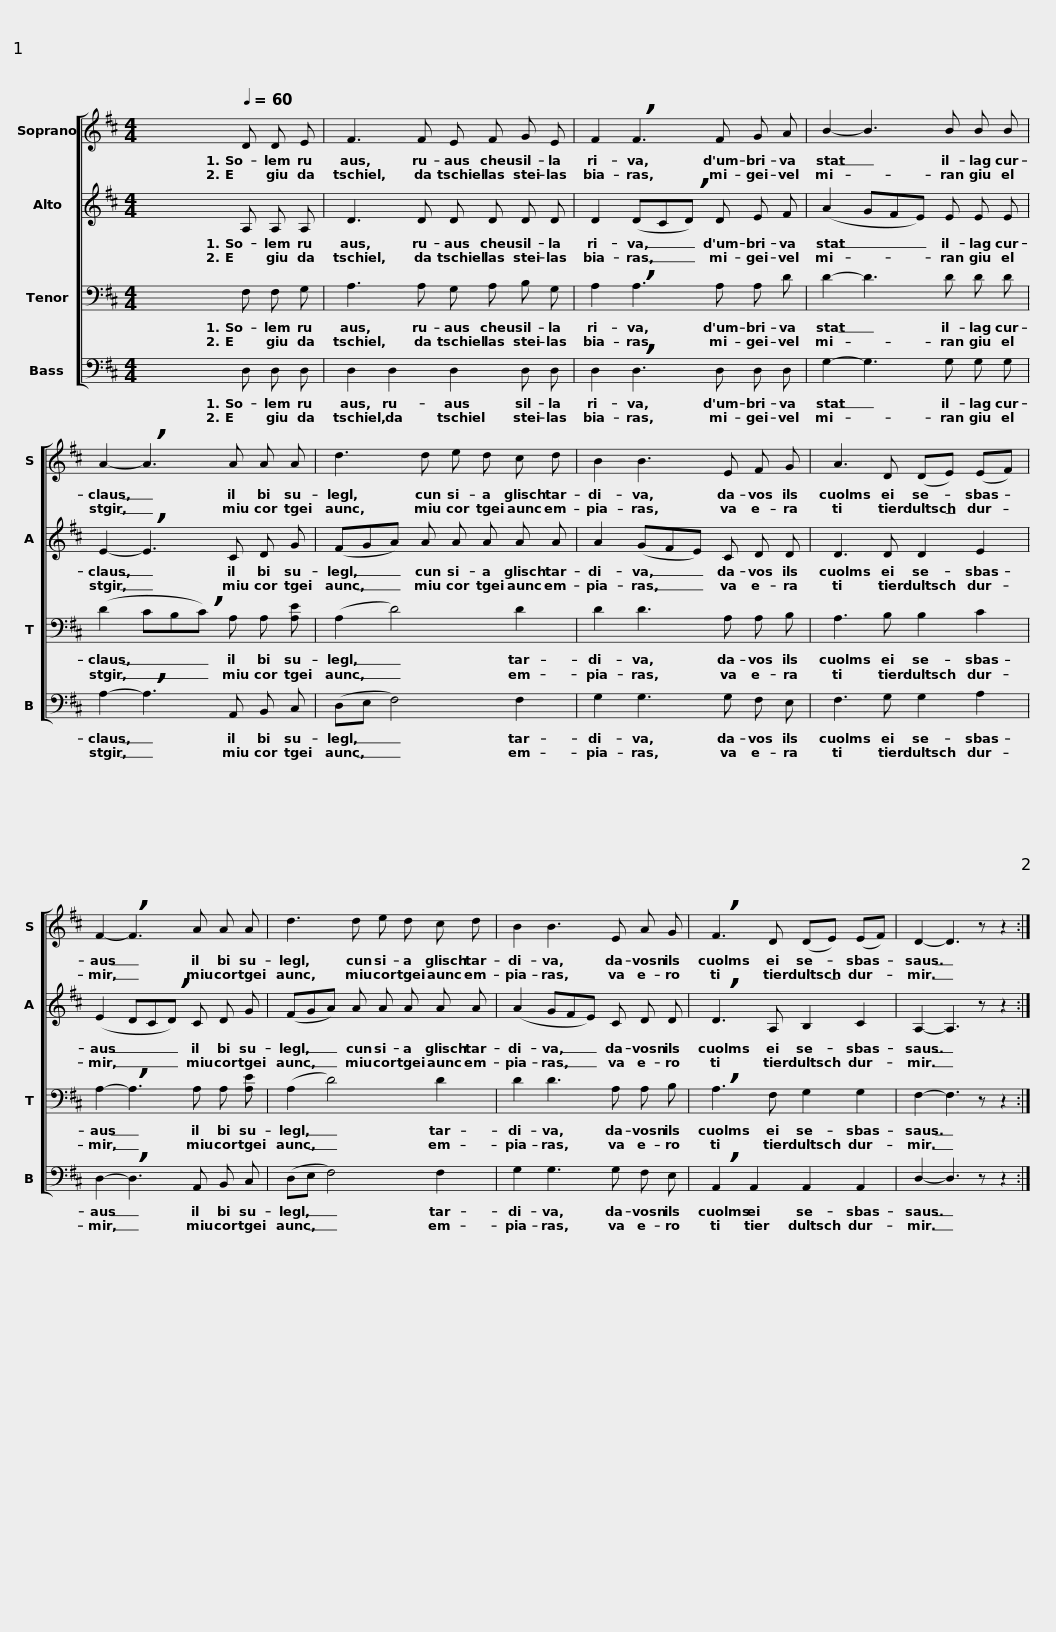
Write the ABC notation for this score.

X:1
%%score [ 1 2 3 4 ]
L:1/8
M:4/4
I:linebreak $
K:D
V:1 treble
V:2 treble
V:3 bass
V:4 bass
V:1
 x4 x[Q:1/4=60] D D E | F3 F E F G E | F2 !breath!F3 F G A |$ B2- B3 B B B | A2- !breath!A3 A A A | %5
 d3 d e d c d |$ B2 B3 E F G | A3 D (DE) (EF) | F2- !breath!F3 A A A |$ d3 d e d c d | %10
 B2 B3 E A G | !breath!F3 D (DE) (EF) |$ D2- D3 z z2 :| %13
V:2
 x4 x A, A, A, | D3 D D D D D | D2 (DC!breath!D) D E F |$ (A2 GFE) E E E | E2- !breath!E3 C D G | %5
 (FGA) A A A A A |$ A2 (GFE) C D D | D3 D D2 E2 | (E2 DC!breath!D) C D G |$ (FGA) A A A A A | %10
 (A2 GFE) C D D | !breath!D3 A, B,2 C2 |$ A,2- A,3 z z2 :| %13
V:3
 x4 x F, F, G, | A,3 A, G, A, B, G, | A,2 !breath!A,3 A, A, D |$ D2- D3 D D D | (D2 CB,!breath!C) A, A, [A,E] | %5
 (A,2 D4) D2 |$ D2 D3 A, A, B, | A,3 B, B,2 C2 | A,2- !breath!A,3 A, A, [A,E] |$ (A,2 D4) D2 | %10
 D2 D3 A, A, B, | !breath!A,3 F, G,2 G,2 |$ F,2- F,3 z z2 :| %13
V:4
 x4 x D, D, D, | D,2 D,2 D,2 D, D, | D,2 !breath!D,3 D, D, D, |$ G,2- G,3 G, G, G, | A,2- !breath!A,3 A,, B,, C, | %5
 (D,E, F,4) F,2 |$ G,2 G,3 G, F, E, | F,3 G, G,2 A,2 | D,2- !breath!D,3 A,, B,, C, |$ (D,E, F,4) F,2 | %10
 G,2 G,3 G, F, E, | !breath!A,,2 A,,2 A,,2 A,,2 |$ D,2- D,3 z z2 :| %13
